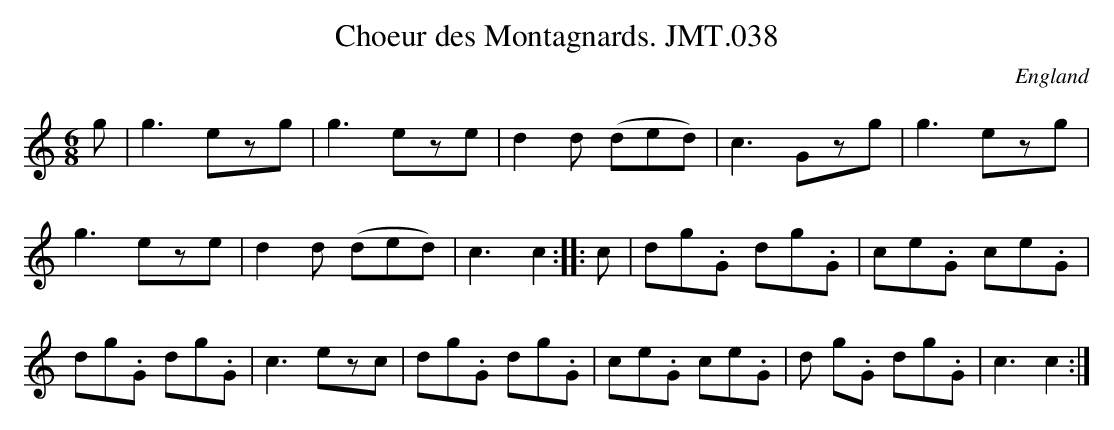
X:1
T:Choeur des Montagnards. JMT.038
M:6/8
L:1/8
O:England
K:C
g|g3-ezg|g3-eze|d2d (ded)|c3Gzg|g3-ezg|!g3eze|d2d (ded)|c3c2:|
|:c|d-g.G d-g.G|c-e.G c-e.G|!d-g.G d-g.G|c3ezc|d-g.G d-g.G|c-e.G c-e.G|d
-g.G d-g.G|c3c2:|]
